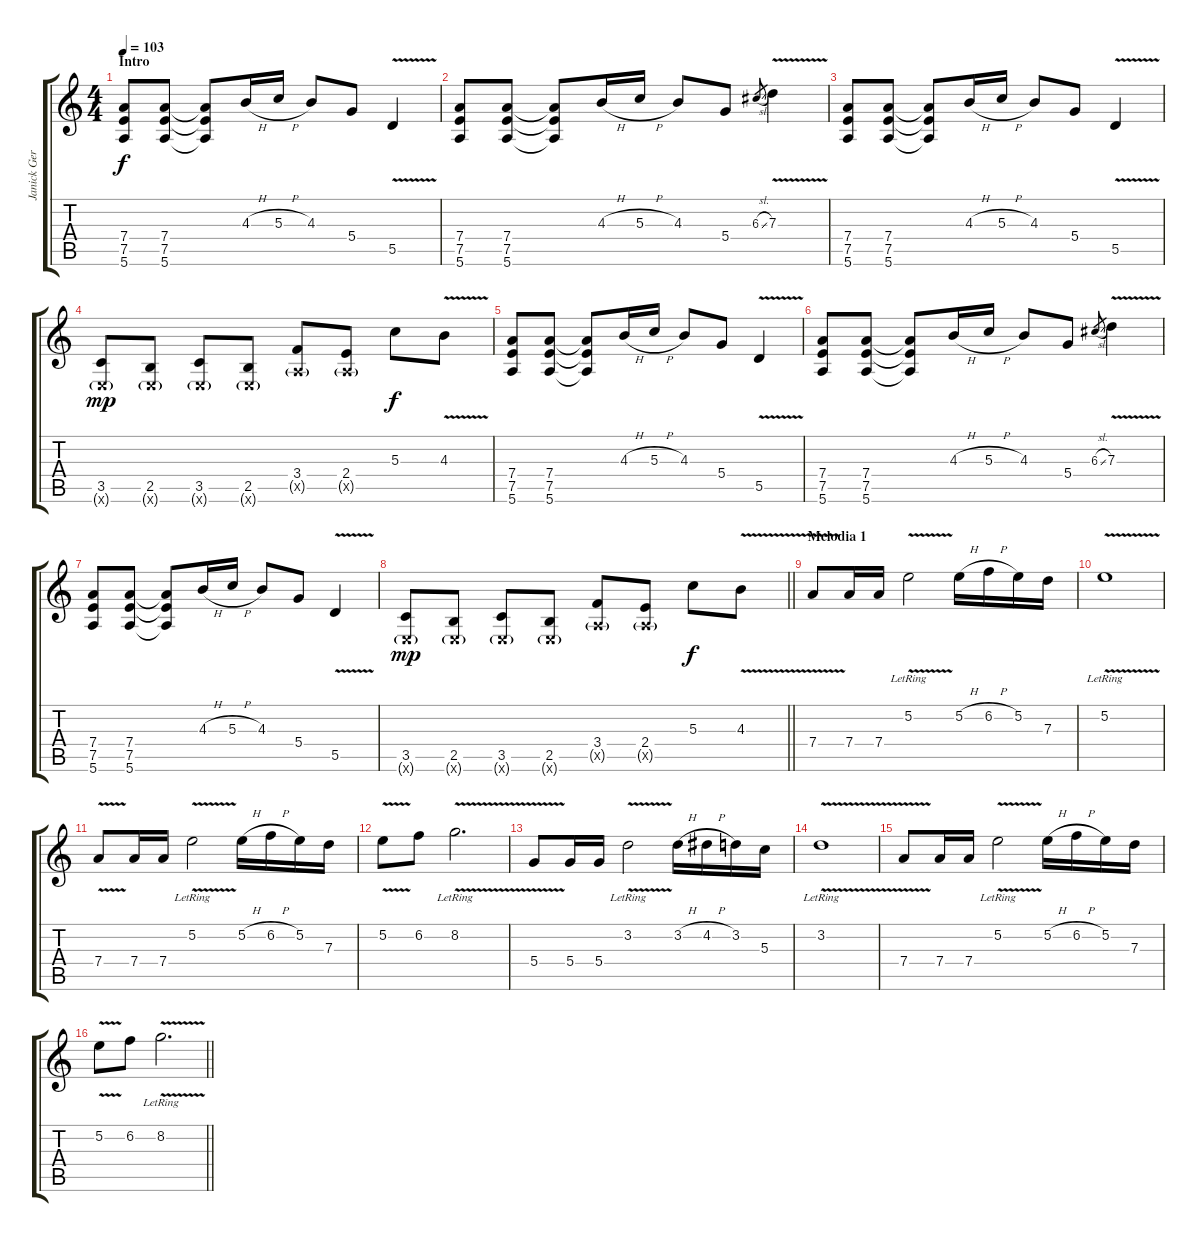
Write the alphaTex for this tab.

\track ("Janick Gers" "Janick Ger") {instrument distortionguitar}
\staff {score tabs}
\tuning (E4 B3 G3 D3 A2 E2) {hide}
\ts (4 4)
\section ("" "Intro")
\tempo 103
\clef g2
\ks c
(7.4 7.5 5.6).8{dy f instrument distortionguitar} (7.4 7.5 5.6).8 (7.4{t} 7.5{t} 5.6{t}).8 4.3{h}.16 5.3{h}.16 4.3.8 5.4.8 5.5{v}.4 |
(7.4 7.5 5.6).8 (7.4 7.5 5.6).8 (7.4{t} 7.5{t} 5.6{t}).8 4.3{h}.16 5.3{h}.16 4.3.8 5.4.8 6.3{sl}.8{gr} 7.3{v}.4 |
(7.4 7.5 5.6).8 (7.4 7.5 5.6).8 (7.4{t} 7.5{t} 5.6{t}).8 4.3{h}.16 5.3{h}.16 4.3.8 5.4.8 5.5{v}.4 |
(3.5 0.6{g x}).8{dy mp} (2.5 0.6{g x}).8 (3.5 0.6{g x}).8 (2.5 0.6{g x}).8 (3.4 0.5{g x}).8 (2.4 0.5{g x}).8 5.3.8{dy f} 4.3{v}.8 |
(7.4 7.5 5.6).8 (7.4 7.5 5.6).8 (7.4{t} 7.5{t} 5.6{t}).8 4.3{h}.16 5.3{h}.16 4.3.8 5.4.8 5.5{v}.4 |
(7.4 7.5 5.6).8 (7.4 7.5 5.6).8 (7.4{t} 7.5{t} 5.6{t}).8 4.3{h}.16 5.3{h}.16 4.3.8 5.4.8 6.3{sl}.8{gr} 7.3{v}.4 |
(7.4 7.5 5.6).8 (7.4 7.5 5.6).8 (7.4{t} 7.5{t} 5.6{t}).8 4.3{h}.16 5.3{h}.16 4.3.8 5.4.8 5.5{v}.4 |
\barLineRight lightlight
(3.5 0.6{g x}).8{dy mp} (2.5 0.6{g x}).8 (3.5 0.6{g x}).8 (2.5 0.6{g x}).8 (3.4 0.5{g x}).8 (2.4 0.5{g x}).8 5.3.8{dy f} 4.3{v}.8 |
\section ("" "Melodia 1")
7.4{v}.8{instrument electricguitarclean} 7.4.16 7.4.16 5.2{v lr}.2 5.2{h}.16 6.2{h}.16 5.2.16 7.3.16 |
5.2{v lr}.1 |
7.4{v}.8 7.4.16 7.4.16 5.2{v lr}.2 5.2{h}.16 6.2{h}.16 5.2.16 7.3.16 |
5.2{v}.8 6.2.8 8.2{v lr}.2{d} |
5.4{v}.8 5.4.16 5.4.16 3.2{v lr}.2 3.2{h}.16 4.2{h}.16 3.2.16 5.3.16 |
3.2{v lr}.1 |
7.4{v}.8 7.4.16 7.4.16 5.2{v lr}.2 5.2{h}.16 6.2{h}.16 5.2.16 7.3.16 |
\barLineRight lightlight
5.2{v}.8 6.2.8 8.2{v lr}.2{d}
